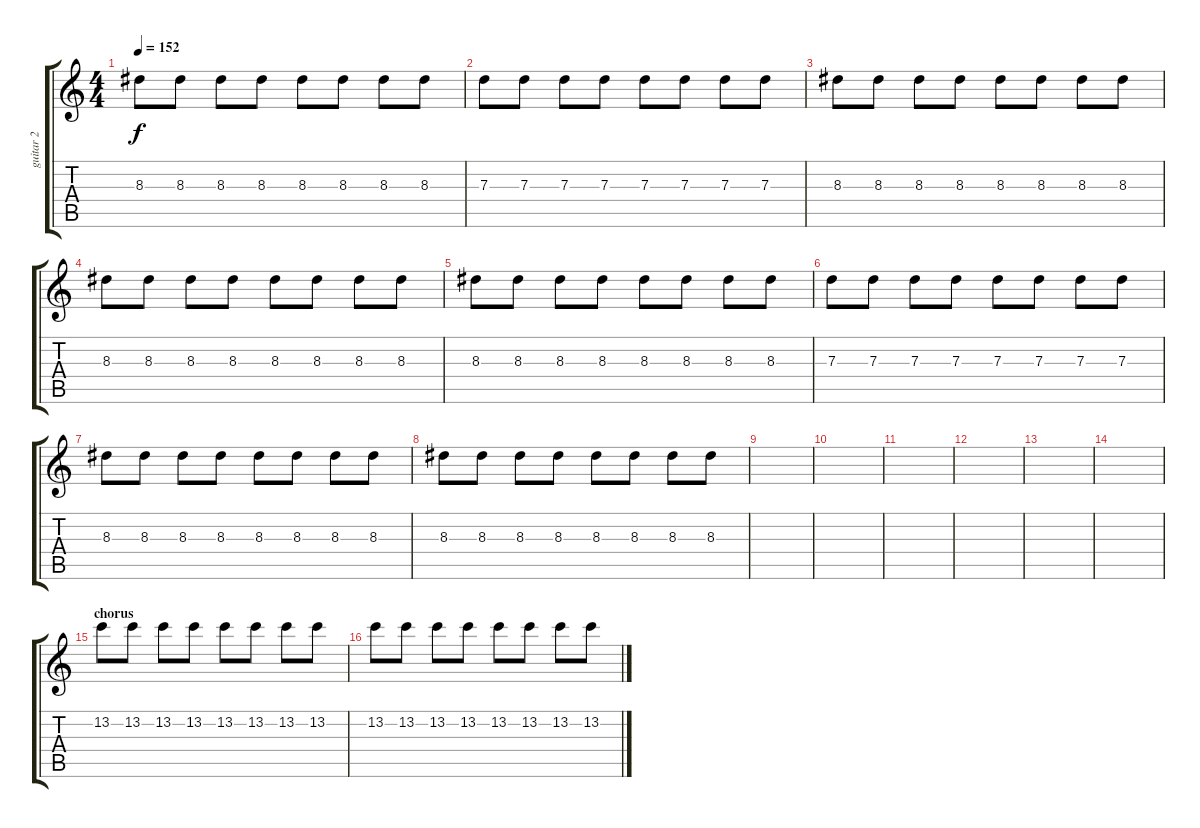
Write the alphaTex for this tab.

\track ("guitar 2" "guitar 2") {instrument distortionguitar}
\staff {score tabs}
\tuning (E4 B3 G3 D3 A2 D2) {hide}
\ts (4 4)
\tempo 152
\clef g2
\ks c
8.3.8{dy f} 8.3.8 8.3.8 8.3.8 8.3.8 8.3.8 8.3.8 8.3.8 |
7.3.8 7.3.8 7.3.8 7.3.8 7.3.8 7.3.8 7.3.8 7.3.8 |
8.3.8 8.3.8 8.3.8 8.3.8 8.3.8 8.3.8 8.3.8 8.3.8 |
8.3.8 8.3.8 8.3.8 8.3.8 8.3.8 8.3.8 8.3.8 8.3.8 |
8.3.8 8.3.8 8.3.8 8.3.8 8.3.8 8.3.8 8.3.8 8.3.8 |
7.3.8 7.3.8 7.3.8 7.3.8 7.3.8 7.3.8 7.3.8 7.3.8 |
8.3.8 8.3.8 8.3.8 8.3.8 8.3.8 8.3.8 8.3.8 8.3.8 |
8.3.8 8.3.8 8.3.8 8.3.8 8.3.8 8.3.8 8.3.8 8.3.8 |
|
|
|
|
|
|
\section ("" "chorus")
13.2.8 13.2.8 13.2.8 13.2.8 13.2.8 13.2.8 13.2.8 13.2.8 |
13.2.8 13.2.8 13.2.8 13.2.8 13.2.8 13.2.8 13.2.8 13.2.8
